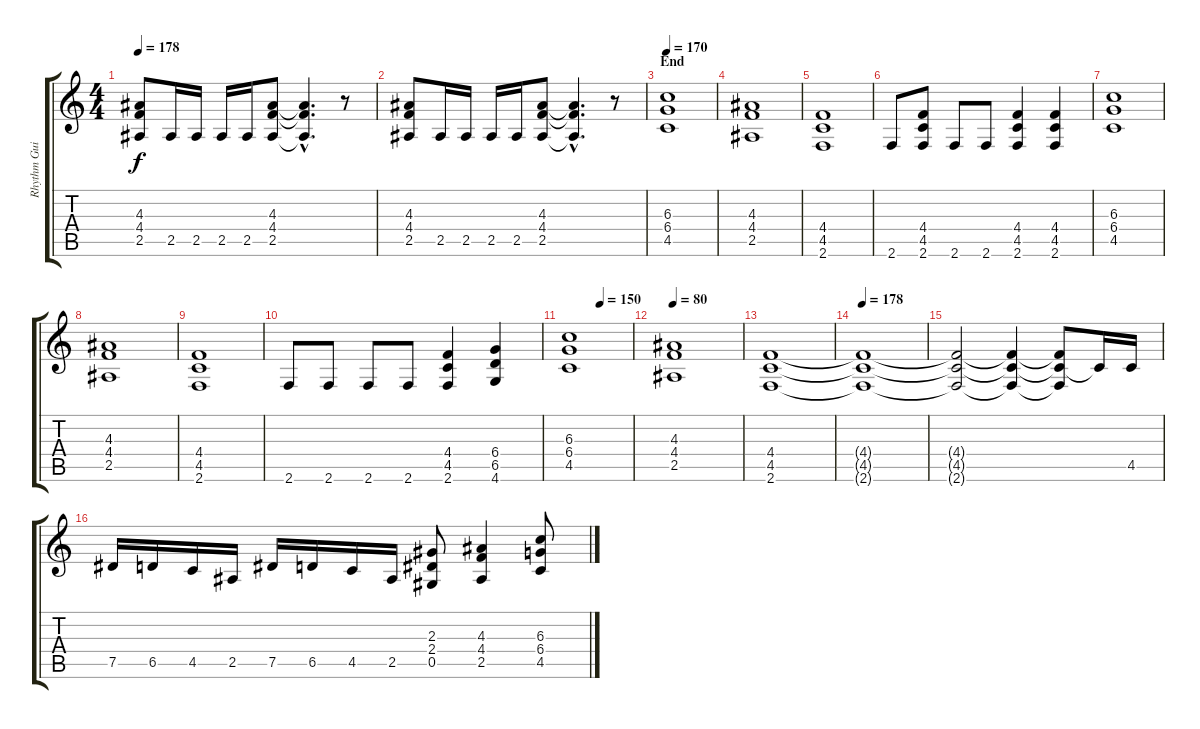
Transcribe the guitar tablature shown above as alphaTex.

\track ("Rhythm Guitar 2 " "Rhythm Gui") {instrument distortionguitar}
\staff {score tabs}
\tuning (Eb4 Bb3 Gb3 Db3 Ab2 Eb2) {hide}
\ts (4 4)
\tempo 178
\clef g2
\ks c
(4.3 4.4 2.5).8{dy f} 2.5.16 2.5.16 2.5.16 2.5.16 (4.3 4.4 2.5).8 (4.3{hac t} 4.4{hac t} 2.5{hac t}).4{d} r.8 |
(4.3 4.4 2.5).8 2.5.16 2.5.16 2.5.16 2.5.16 (4.3 4.4 2.5).8 (4.3{hac t} 4.4{hac t} 2.5{hac t}).4{d} r.8 |
\section ("" "End")
\tempo 170
(6.3 6.4 4.5).1 |
(4.3 4.4 2.5).1 |
(4.4 4.5 2.6).1 |
2.6.8 (4.4 4.5 2.6).8 2.6.8 2.6.8 (4.4 4.5 2.6).4 (4.4 4.5 2.6).4 |
(6.3 6.4 4.5).1 |
(4.3 4.4 2.5).1 |
(4.4 4.5 2.6).1 |
2.6.8 2.6.8 2.6.8 2.6.8 (4.4 4.5 2.6).4 (6.4 6.5 4.6).4 |
\tempo (150 0.5)
(6.3 6.4 4.5).1 |
\tempo 80
(4.3 4.4 2.5).1 |
(4.4 4.5 2.6).1 |
\tempo 178
(4.4{t} 4.5{t} 2.6{t}).1 |
(4.4{t} 4.5{t} 2.6{t}).2 (4.4{t} 4.5{t} 2.6{t}).4 (4.4{t} 4.5{t} 2.6{t}).8 4.5{t}.16 4.5.16 |
7.5.16 6.5.16 4.5.16 2.5.16 7.5.16 6.5.16 4.5.16 2.5.16 (2.3 2.4 0.5).8 (4.3 4.4 2.5).4 (6.3 6.4 4.5).8
